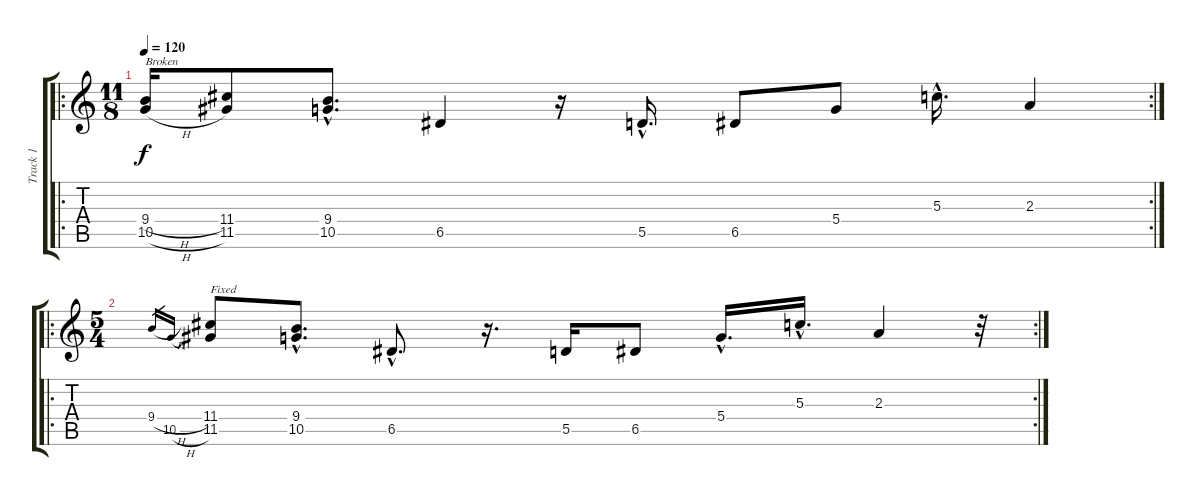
\track ("Track 1" "Track 1") {instrument acousticguitarnylon}
\staff {score tabs}
\tuning (E4 B3 G3 D3 A2 E2) {hide}
\ro
\rc 2
\ts (11 8)
\tempo 120
\clef g2
\ks c
(9.4{h} 10.5{h}).16{txt "Broken" dy f instrument acousticguitarnylon} (11.4 11.5).8 (9.4{hac} 10.5{hac}).8{d} 6.5.4 r.16 5.5{hac}.16{d} 6.5.8 5.4.8 5.3{hac}.16{d} 2.3.4 |
\ro
\rc 2
\ts (5 4)
9.4{h}.16{gr} 10.5{h}.16{gr} (11.4 11.5).8{txt "Fixed"} (9.4{hac} 10.5{hac}).8{d} 6.5{hac}.8{d} r.16{d} 5.5.16 6.5.8 5.4{hac}.16{d} 5.3{hac}.16{d} 2.3.4 r.32
